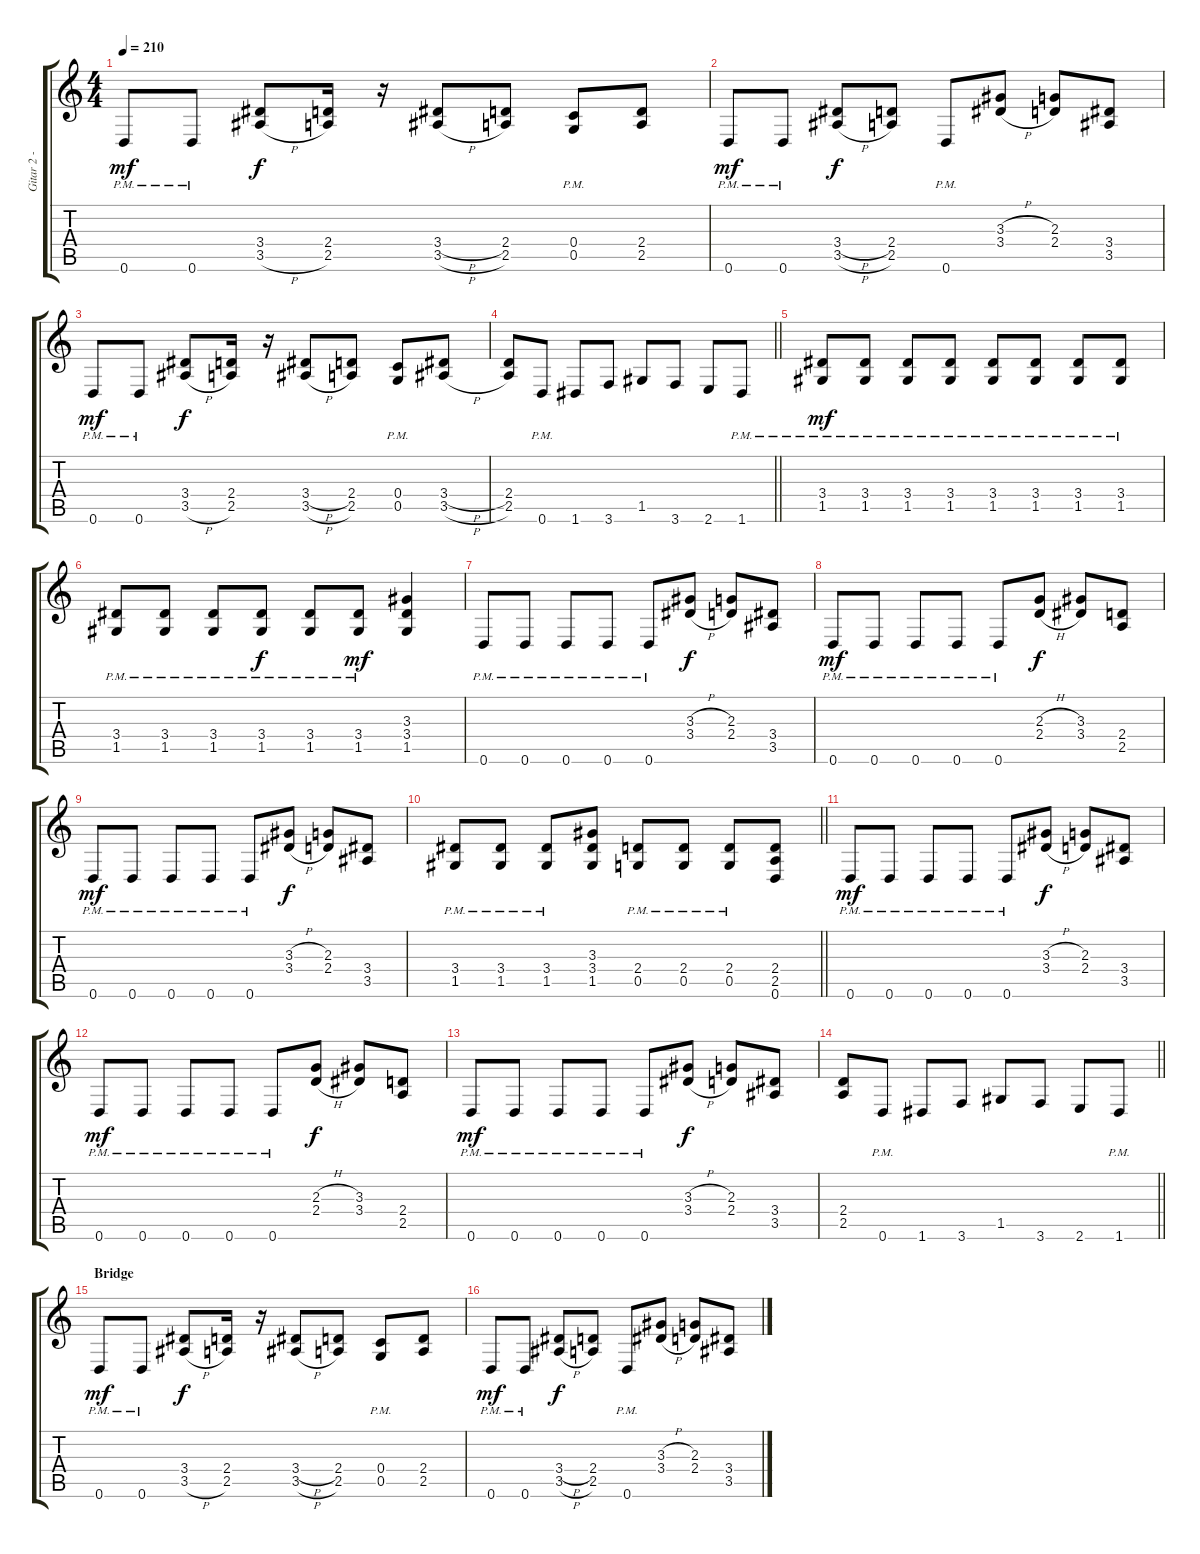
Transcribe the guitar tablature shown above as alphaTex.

\track ("Gitar 2 - Taner" "Gitar 2 - ") {instrument distortionguitar}
\staff {score tabs}
\tuning (D4 A3 F3 C3 G2 D2) {hide}
\ts (4 4)
\tempo 210
\clef g2
\ks c
0.6{pm}.8{dy mf} 0.6{pm}.8 (3.4 3.5{h}).8{dy f} (2.4 2.5).16 r.16 (3.4{h} 3.5{h}).8 (2.4 2.5).8 (0.4{pm} 0.5{pm}).8 (2.4 2.5).8 |
0.6{pm}.8{dy mf} 0.6{pm}.8 (3.4{h} 3.5{h}).8{dy f} (2.4 2.5).8 0.6{pm}.8 (3.3{h} 3.4{h}).8 (2.3 2.4).8 (3.4 3.5).8 |
0.6{pm}.8{dy mf} 0.6{pm}.8 (3.4 3.5{h}).8{dy f} (2.4 2.5).16 r.16 (3.4{h} 3.5{h}).8 (2.4 2.5).8 (0.4{pm} 0.5{pm}).8 (3.4{h} 3.5{h}).8 |
\barLineRight lightlight
(2.4 2.5).8 0.6{pm}.8 1.6.8 3.6.8 1.5.8 3.6.8 2.6.8 1.6{pm}.8 |
(3.4{pm} 1.5{pm}).8{dy mf} (3.4{pm} 1.5{pm}).8 (3.4{pm} 1.5{pm}).8 (3.4{pm} 1.5{pm}).8 (3.4{pm} 1.5{pm}).8 (3.4{pm} 1.5{pm}).8 (3.4{pm} 1.5{pm}).8 (3.4{pm} 1.5{pm}).8 |
(3.4{pm} 1.5{pm}).8 (3.4{pm} 1.5{pm}).8 (3.4{pm} 1.5{pm}).8 (3.4{pm} 1.5{pm}).8{dy f} (3.4{pm} 1.5{pm}).8 (3.4{pm} 1.5{pm}).8{dy mf} (3.3 3.4 1.5).4 |
0.6{pm}.8 0.6{pm}.8 0.6{pm}.8 0.6{pm}.8 0.6{pm}.8 (3.3{h} 3.4{h}).8{dy f} (2.3 2.4).8 (3.4 3.5).8 |
0.6{pm}.8{dy mf} 0.6{pm}.8 0.6{pm}.8 0.6{pm}.8 0.6{pm}.8 (2.3{h} 2.4{h}).8{dy f} (3.3 3.4).8 (2.4 2.5).8 |
0.6{pm}.8{dy mf} 0.6{pm}.8 0.6{pm}.8 0.6{pm}.8 0.6{pm}.8 (3.3{h} 3.4{h}).8{dy f} (2.3 2.4).8 (3.4 3.5).8 |
\barLineRight lightlight
(3.4{pm} 1.5{pm}).8 (3.4{pm} 1.5{pm}).8 (3.4{pm} 1.5{pm}).8 (3.3 3.4 1.5).8 (2.4{pm} 0.5).8 (2.4 0.5{pm}).8 (2.4 0.5{pm}).8 (2.4 2.5 0.6).8 |
0.6{pm}.8{dy mf} 0.6{pm}.8 0.6{pm}.8 0.6{pm}.8 0.6{pm}.8 (3.3{h} 3.4{h}).8{dy f} (2.3 2.4).8 (3.4 3.5).8 |
0.6{pm}.8{dy mf} 0.6{pm}.8 0.6{pm}.8 0.6{pm}.8 0.6{pm}.8 (2.3{h} 2.4{h}).8{dy f} (3.3 3.4).8 (2.4 2.5).8 |
0.6{pm}.8{dy mf} 0.6{pm}.8 0.6{pm}.8 0.6{pm}.8 0.6{pm}.8 (3.3{h} 3.4{h}).8{dy f} (2.3 2.4).8 (3.4 3.5).8 |
\barLineRight lightlight
(2.4 2.5).8 0.6{pm}.8 1.6.8 3.6.8 1.5.8 3.6.8 2.6.8 1.6{pm}.8 |
\section ("" "Bridge")
0.6{pm}.8{dy mf} 0.6{pm}.8 (3.4 3.5{h}).8{dy f} (2.4 2.5).16 r.16 (3.4{h} 3.5{h}).8 (2.4 2.5).8 (0.4{pm} 0.5{pm}).8 (2.4 2.5).8 |
0.6{pm}.8{dy mf} 0.6{pm}.8 (3.4{h} 3.5{h}).8{dy f} (2.4 2.5).8 0.6{pm}.8 (3.3{h} 3.4{h}).8 (2.3 2.4).8 (3.4 3.5).8
